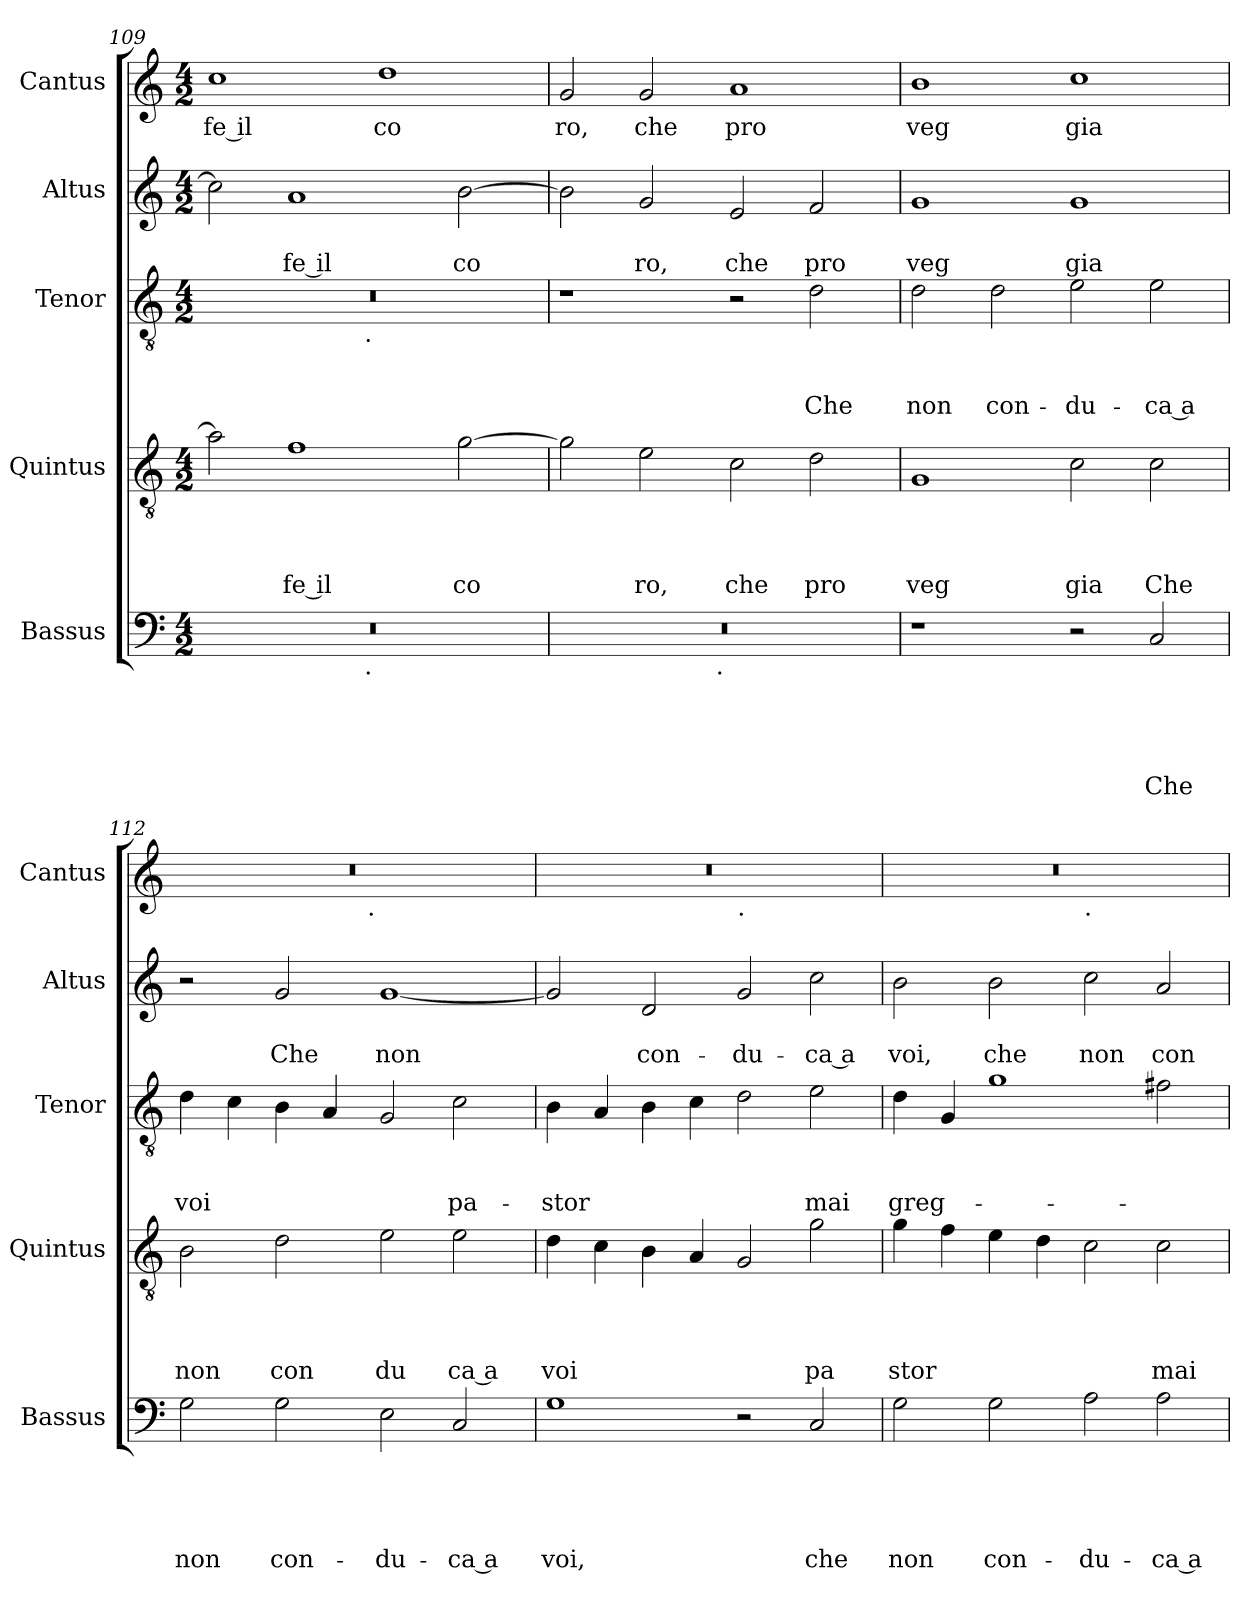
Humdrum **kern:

**kern	**text	**text	**text	**text	**text	**kern	**text	**text	**text	**text	**kern	**text	**text	**text	**kern	**text	**text	**kern	**text
*part5	*part5	*part5	*part5	*part5	*part5	*part4	*part4	*part4	*part4	*part4	*part3	*part3	*part3	*part3	*part2	*part2	*part2	*part1	*part1
*staff5	*staff5	*staff5	*staff5	*staff5	*staff5	*staff4	*staff4	*staff4	*staff4	*staff4	*staff3	*staff3	*staff3	*staff3	*staff2	*staff2	*staff2	*staff1	*staff1
*I"Bassus	*	*	*	*	*	*I"Quintus	*	*	*	*	*I"Tenor	*	*	*	*I"Altus	*	*	*I"Cantus	*
*I'Bassus	*	*	*	*	*	*I'Quintus	*	*	*	*	*I'Tenor	*	*	*	*I'Altus	*	*	*I'Cantus	*
*clefF4	*	*	*	*	*	*clefGv2	*	*	*	*	*clefGv2	*	*	*	*clefG2	*	*	*clefG2	*
*k[]	*	*	*	*	*	*k[]	*	*	*	*	*k[]	*	*	*	*k[]	*	*	*k[]	*
*C:	*	*	*	*	*	*C:	*	*	*	*	*C:	*	*	*	*C:	*	*	*C:	*
*M4/2	*	*	*	*	*	*M4/2	*	*	*	*	*M4/2	*	*	*	*M4/2	*	*	*M4/2	*
=109	=109	=109	=109	=109	=109	=109	=109	=109	=109	=109	=109	=109	=109	=109	=109	=109	=109	=109	=109
!	!	!	!	!	!	!	!	!	!	!	!	!	!	!	!	!	!	!	!LO:LY:b:rj
*^	*	*	*	*	*	*	*	*	*	*	*^	*	*	*	*	*	*	*	*
0r	2ryy	.	.	.	.	.	2a\]	.	.	.	.	0r	2ryy	.	.	.	2cc\]	.	.	1cc	fe il
!	!	!	!	!	!	!	!	!	!	!	!LO:LY:b:rj	!	!	!	!	!	!	!	!LO:LY:b:rj	!	!
.	4...ryy	.	.	.	.	.	1f	.	.	.	fe il	.	4...ryy	.	.	.	1a	.	fe il	.	.
!	!	!	!	!	!	!	!	!	!	!	!	!	!LO:TX:b:t=.	!	!	!	!	!	!	!	!
!	!LO:TX:b:t=.	!	!	!	!	!	!	!	!	!	!	!	!	!	!	!	!	!	!	!	!
.	1ryy	.	.	.	.	.	.	.	.	.	.	.	1ryy	.	.	.	.	.	.	.	.
!	!	!	!	!	!	!	!	!	!	!	!	!	!	!	!	!	!	!	!	!	!LO:LY:b
.	.	.	.	.	.	.	.	.	.	.	.	.	.	.	.	.	.	.	.	1dd	co
!	!	!	!	!	!	!	!	!	!	!	!LO:LY:b	!	!	!	!	!	!	!	!LO:LY:b	!	!
.	.	.	.	.	.	.	[>2g\	.	.	.	co	.	.	.	.	.	[>2b\	.	co	.	.
.	32ryy	.	.	.	.	.	.	.	.	.	.	.	32ryy	.	.	.	.	.	.	.	.
=110	=110	=110	=110	=110	=110	=110	=110	=110	=110	=110	=110	=110	=110	=110	=110	=110	=110	=110	=110	=110	=110
!	!	!	!	!	!	!	!	!	!	!	!	!	!	!	!	!	!	!	!	!	!LO:LY:b
*	*	*	*	*	*	*	*	*	*	*	*	*v	*v	*	*	*	*	*	*	*	*
0r	2ryy	.	.	.	.	.	2g\]	.	.	.	.	1r	.	.	.	2b\]	.	.	2g/	ro,
!	!	!	!	!	!	!	!	!	!	!	!LO:LY:b	!	!	!	!	!	!	!LO:LY:b	!	!LO:LY:b
.	4...ryy	.	.	.	.	.	2e\	.	.	.	ro,	.	.	.	.	2g/	.	ro,	2g/	che
!	!LO:TX:b:t=.	!	!	!	!	!	!	!	!	!	!	!	!	!	!	!	!	!	!	!
.	1ryy	.	.	.	.	.	.	.	.	.	.	.	.	.	.	.	.	.	.	.
!	!	!	!	!	!	!	!	!	!	!	!LO:LY:b	!	!	!	!	!	!	!LO:LY:b	!	!LO:LY:b
.	.	.	.	.	.	.	2c\	.	.	.	che	2r	.	.	.	2e/	.	che	1a	pro
!	!	!	!	!	!	!	!	!	!	!	!LO:LY:b	!	!	!	!LO:LY:b	!	!	!LO:LY:b	!	!
.	.	.	.	.	.	.	2d\	.	.	.	pro	2d\	.	.	Che	2f/	.	pro	.	.
.	32ryy	.	.	.	.	.	.	.	.	.	.	.	.	.	.	.	.	.	.	.
=111	=111	=111	=111	=111	=111	=111	=111	=111	=111	=111	=111	=111	=111	=111	=111	=111	=111	=111	=111	=111
!	!	!	!	!	!	!	!	!	!	!	!LO:LY:b	!	!	!	!LO:LY:b	!	!	!LO:LY:b	!	!LO:LY:b
*v	*v	*	*	*	*	*	*	*	*	*	*	*	*	*	*	*	*	*	*	*
1r	.	.	.	.	.	1G	.	.	.	veg	2d\	.	.	non	1g	.	veg	1b	veg
!	!	!	!	!	!	!	!	!	!	!	!	!	!	!LO:LY:b	!	!	!	!	!
.	.	.	.	.	.	.	.	.	.	.	2d\	.	.	con-	.	.	.	.	.
!	!	!	!	!	!	!	!	!	!	!LO:LY:b	!	!	!	!LO:LY:b	!	!	!LO:LY:b	!	!LO:LY:b
2r	.	.	.	.	.	2c\	.	.	.	gia	2e\	.	.	-du-	1g	.	gia	1cc	gia
!	!	!	!	!	!LO:LY:b	!	!	!	!	!LO:LY:b	!	!	!	!LO:LY:b:rj	!	!	!	!	!
2C/	.	.	.	.	Che	2c\	.	.	.	Che	2e\	.	.	-ca a	.	.	.	.	.
!!LO:LB:g=z
=112	=112	=112	=112	=112	=112	=112	=112	=112	=112	=112	=112	=112	=112	=112	=112	=112	=112	=112	=112
!	!	!	!	!	!LO:LY:b	!	!	!	!	!LO:LY:b	!	!	!	!LO:LY:b	!	!	!	!	!
*	*	*	*	*	*	*	*	*	*	*	*	*	*	*	*	*	*	*^	*
2G\	.	.	.	.	non	2B\	.	.	.	non	4d\	.	.	voi	2r	.	.	0r	2ryy	.
.	.	.	.	.	.	.	.	.	.	.	4c\	.	.	.	.	.	.	.	.	.
!	!	!	!	!	!LO:LY:b	!	!	!	!	!LO:LY:b	!	!	!	!	!	!	!LO:LY:b	!	!	!
2G\	.	.	.	.	con-	2d\	.	.	.	con	4B\	.	.	.	2g/	.	Che	.	4...ryy	.
.	.	.	.	.	.	.	.	.	.	.	4A/	.	.	.	.	.	.	.	.	.
!	!	!	!	!	!	!	!	!	!	!	!	!	!	!	!	!	!	!	!LO:TX:b:t=.	!
.	.	.	.	.	.	.	.	.	.	.	.	.	.	.	.	.	.	.	1ryy	.
!	!	!	!	!	!LO:LY:b	!	!	!	!	!LO:LY:b	!	!	!	!	!	!	!LO:LY:b	!	!	!
2E\	.	.	.	.	-du-	2e\	.	.	.	du	2G/	.	.	.	[<1g	.	non	.	.	.
!	!	!	!	!	!LO:LY:b:rj	!	!	!	!	!LO:LY:b:rj	!	!	!	!LO:LY:b	!	!	!	!	!	!
2C/	.	.	.	.	-ca a	2e\	.	.	.	ca a	2c\	.	.	pa-	.	.	.	.	.	.
.	.	.	.	.	.	.	.	.	.	.	.	.	.	.	.	.	.	.	32ryy	.
=113	=113	=113	=113	=113	=113	=113	=113	=113	=113	=113	=113	=113	=113	=113	=113	=113	=113	=113	=113	=113
!	!	!	!	!	!LO:LY:b	!	!	!	!	!LO:LY:b	!	!	!	!LO:LY:b	!	!	!	!	!	!
1G	.	.	.	.	voi,	4d\	.	.	.	voi	4B\	.	.	-stor	2g/]	.	.	0r	1ryy	.
.	.	.	.	.	.	4c\	.	.	.	.	4A/	.	.	.	.	.	.	.	.	.
!	!	!	!	!	!	!	!	!	!	!	!	!	!	!	!	!	!LO:LY:b	!	!	!
.	.	.	.	.	.	4B\	.	.	.	.	4B\	.	.	.	2d/	.	con-	.	.	.
.	.	.	.	.	.	4A/	.	.	.	.	4c\	.	.	.	.	.	.	.	.	.
!	!	!	!	!	!	!	!	!	!	!	!	!	!	!	!	!	!	!	!LO:TX:b:t=.	!
!	!	!	!	!	!	!	!	!	!	!	!	!	!	!	!	!	!LO:LY:b	!	!	!
2r	.	.	.	.	.	2G/	.	.	.	.	2d\	.	.	.	2g/	.	-du-	.	1ryy	.
!	!	!	!	!	!LO:LY:b	!	!	!	!	!LO:LY:b	!	!	!	!LO:LY:b	!	!	!LO:LY:b:rj	!	!	!
2C/	.	.	.	.	che	2g\	.	.	.	pa	2e\	.	.	mai	2cc\	.	-ca a	.	.	.
=114	=114	=114	=114	=114	=114	=114	=114	=114	=114	=114	=114	=114	=114	=114	=114	=114	=114	=114	=114	=114
!	!	!	!	!	!LO:LY:b	!	!	!	!	!LO:LY:b	!	!	!	!LO:LY:b	!	!	!LO:LY:b	!	!	!
2G\	.	.	.	.	non	4g\	.	.	.	stor	4d\	.	.	greg-	2b\	.	voi,	0r	1ryy	.
.	.	.	.	.	.	4f\	.	.	.	.	4G/	.	.	.	.	.	.	.	.	.
!	!	!	!	!	!LO:LY:b	!	!	!	!	!	!	!	!	!	!	!	!LO:LY:b	!	!	!
2G\	.	.	.	.	con-	4e\	.	.	.	.	1g	.	.	.	2b\	.	che	.	.	.
.	.	.	.	.	.	4d\	.	.	.	.	.	.	.	.	.	.	.	.	.	.
!	!	!	!	!	!	!	!	!	!	!	!	!	!	!	!	!	!	!	!LO:TX:b:t=.	!
!	!	!	!	!	!LO:LY:b	!	!	!	!	!	!	!	!	!	!	!	!LO:LY:b	!	!	!
2A\	.	.	.	.	-du-	2c\	.	.	.	.	.	.	.	.	2cc\	.	non	.	1ryy	.
!	!	!	!	!	!LO:LY:b:rj	!	!	!	!	!LO:LY:b	!	!	!	!	!	!	!LO:LY:b	!	!	!
2A\	.	.	.	.	-ca a	2c\	.	.	.	mai	2f#\	.	.	.	2a/	.	con-	.	.	.
*	*	*	*	*	*	*	*	*	*	*	*	*	*	*	*	*	*	*v	*v	*
=	=	=	=	=	=	=	=	=	=	=	=	=	=	=	=	=	=	=	=
*-	*-	*-	*-	*-	*-	*-	*-	*-	*-	*-	*-	*-	*-	*-	*-	*-	*-	*-	*-
